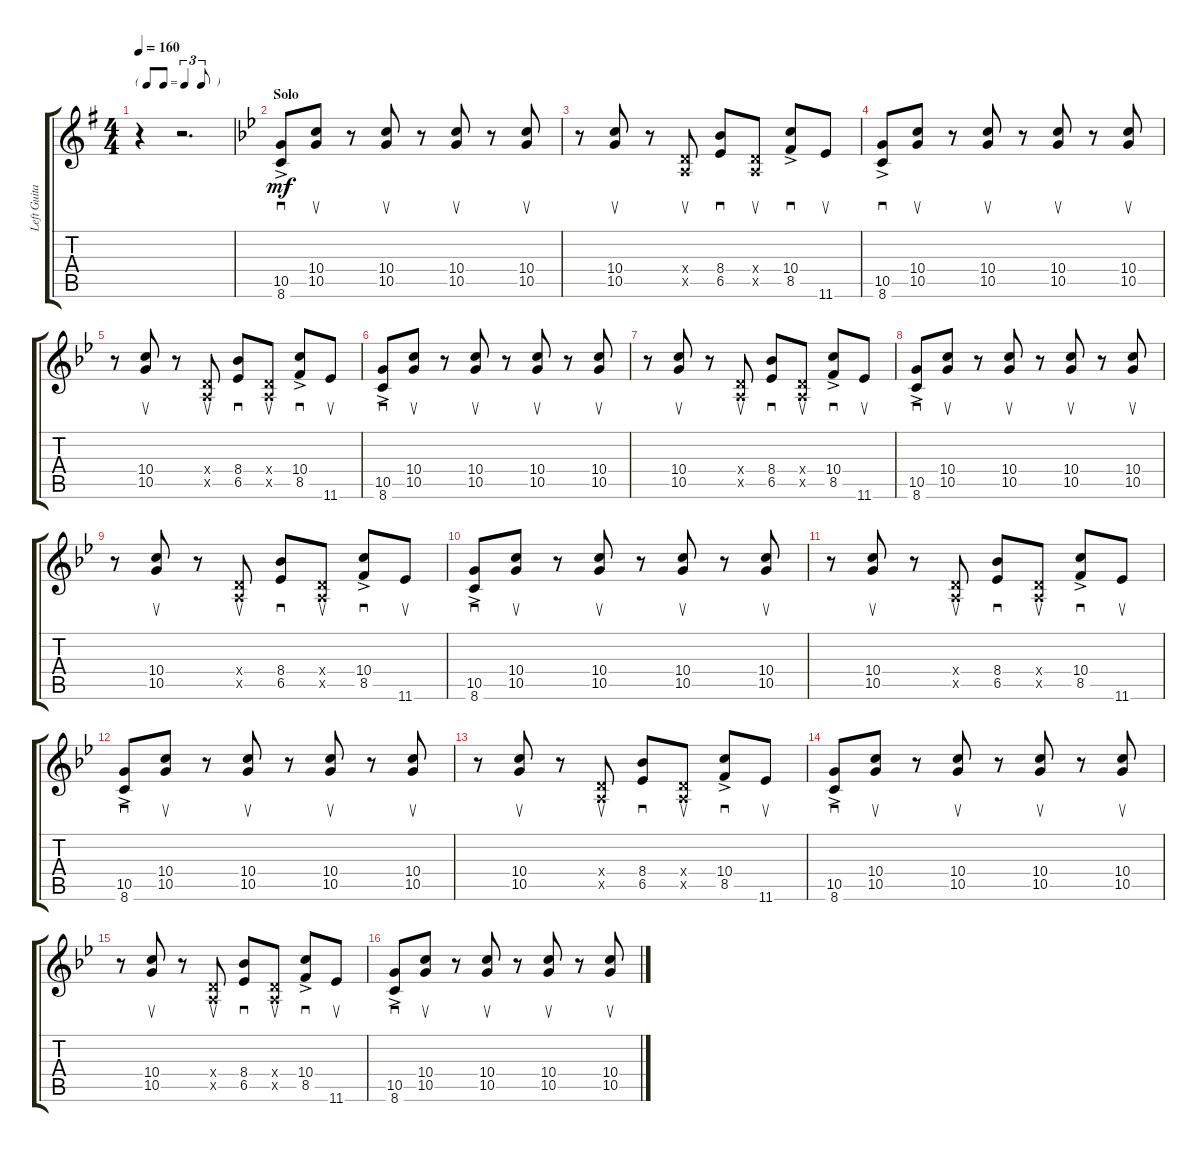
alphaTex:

\track ("Left Guitar" "Left Guita") {instrument distortionguitar}
\staff {score tabs}
\tuning (E4 B3 G3 D3 A2 E2) {hide}
\ts (4 4)
\tf triplet8th
\tempo 160
\clef g2
\ks g
r.4{dy mf} r.2{d} |
\section ("" "Solo")
\ks bb
(10.5{ac} 8.6{ac}).8{sd} (10.4 10.5).8{su} r.8 (10.4 10.5).8{su} r.8 (10.4 10.5).8{su} r.8 (10.4 10.5).8{su} |
r.8 (10.4 10.5).8{su} r.8 (0.4{x} 0.5{x}).8{su} (8.4 6.5).8{sd} (0.4{x} 0.5{x}).8{su} (10.4{ac} 8.5{ac}).8{sd} 11.6.8{su} |
(10.5{ac} 8.6{ac}).8{sd} (10.4 10.5).8{su} r.8 (10.4 10.5).8{su} r.8 (10.4 10.5).8{su} r.8 (10.4 10.5).8{su} |
r.8 (10.4 10.5).8{su} r.8 (0.4{x} 0.5{x}).8{su} (8.4 6.5).8{sd} (0.4{x} 0.5{x}).8{su} (10.4{ac} 8.5{ac}).8{sd} 11.6.8{su} |
(10.5{ac} 8.6{ac}).8{sd} (10.4 10.5).8{su} r.8 (10.4 10.5).8{su} r.8 (10.4 10.5).8{su} r.8 (10.4 10.5).8{su} |
r.8 (10.4 10.5).8{su} r.8 (0.4{x} 0.5{x}).8{su} (8.4 6.5).8{sd} (0.4{x} 0.5{x}).8{su} (10.4{ac} 8.5{ac}).8{sd} 11.6.8{su} |
(10.5{ac} 8.6{ac}).8{sd} (10.4 10.5).8{su} r.8 (10.4 10.5).8{su} r.8 (10.4 10.5).8{su} r.8 (10.4 10.5).8{su} |
r.8 (10.4 10.5).8{su} r.8 (0.4{x} 0.5{x}).8{su} (8.4 6.5).8{sd} (0.4{x} 0.5{x}).8{su} (10.4{ac} 8.5{ac}).8{sd} 11.6.8{su} |
(10.5{ac} 8.6{ac}).8{sd} (10.4 10.5).8{su} r.8 (10.4 10.5).8{su} r.8 (10.4 10.5).8{su} r.8 (10.4 10.5).8{su} |
r.8 (10.4 10.5).8{su} r.8 (0.4{x} 0.5{x}).8{su} (8.4 6.5).8{sd} (0.4{x} 0.5{x}).8{su} (10.4{ac} 8.5{ac}).8{sd} 11.6.8{su} |
(10.5{ac} 8.6{ac}).8{sd} (10.4 10.5).8{su} r.8 (10.4 10.5).8{su} r.8 (10.4 10.5).8{su} r.8 (10.4 10.5).8{su} |
r.8 (10.4 10.5).8{su} r.8 (0.4{x} 0.5{x}).8{su} (8.4 6.5).8{sd} (0.4{x} 0.5{x}).8{su} (10.4{ac} 8.5{ac}).8{sd} 11.6.8{su} |
(10.5{ac} 8.6{ac}).8{sd} (10.4 10.5).8{su} r.8 (10.4 10.5).8{su} r.8 (10.4 10.5).8{su} r.8 (10.4 10.5).8{su} |
r.8 (10.4 10.5).8{su} r.8 (0.4{x} 0.5{x}).8{su} (8.4 6.5).8{sd} (0.4{x} 0.5{x}).8{su} (10.4{ac} 8.5{ac}).8{sd} 11.6.8{su} |
(10.5{ac} 8.6{ac}).8{sd} (10.4 10.5).8{su} r.8 (10.4 10.5).8{su} r.8 (10.4 10.5).8{su} r.8 (10.4 10.5).8{su}
